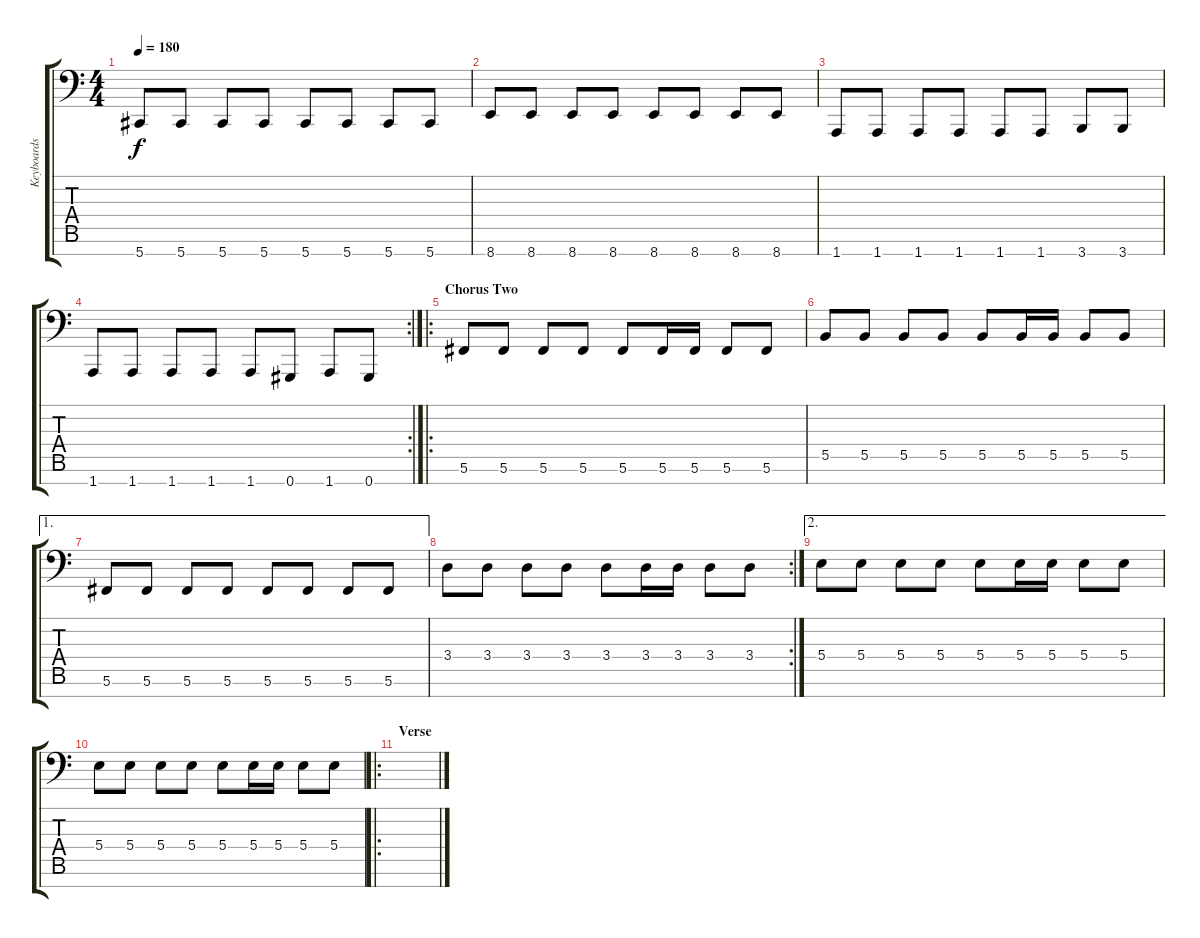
\track ("Keyboards II (Bass)" "Keyboards ") {instrument lead1square}
\staff {score tabs}
\tuning (Db4 Ab3 E3 B2 Gb2 Db2 Ab1) {hide}
\ts (4 4)
\tempo 180
\clef f4
\ks c
5.7.8{dy f} 5.7.8 5.7.8 5.7.8 5.7.8 5.7.8 5.7.8 5.7.8 |
8.7.8 8.7.8 8.7.8 8.7.8 8.7.8 8.7.8 8.7.8 8.7.8 |
1.7.8 1.7.8 1.7.8 1.7.8 1.7.8 1.7.8 3.7.8 3.7.8 |
\rc 2
1.7.8 1.7.8 1.7.8 1.7.8 1.7.8 0.7.8 1.7.8 0.7.8 |
\ro
\section ("" "Chorus Two")
5.6.8 5.6.8 5.6.8 5.6.8 5.6.8 5.6.16 5.6.16 5.6.8 5.6.8 |
5.5.8 5.5.8 5.5.8 5.5.8 5.5.8 5.5.16 5.5.16 5.5.8 5.5.8 |
\ae 1
5.6.8 5.6.8 5.6.8 5.6.8 5.6.8 5.6.8 5.6.8 5.6.8 |
\rc 2
3.4.8 3.4.8 3.4.8 3.4.8 3.4.8 3.4.16 3.4.16 3.4.8 3.4.8 |
\ae 2
5.4.8 5.4.8 5.4.8 5.4.8 5.4.8 5.4.16 5.4.16 5.4.8 5.4.8 |
5.4.8 5.4.8 5.4.8 5.4.8 5.4.8 5.4.16 5.4.16 5.4.8 5.4.8 |
\ro
\section ("" "Verse")
